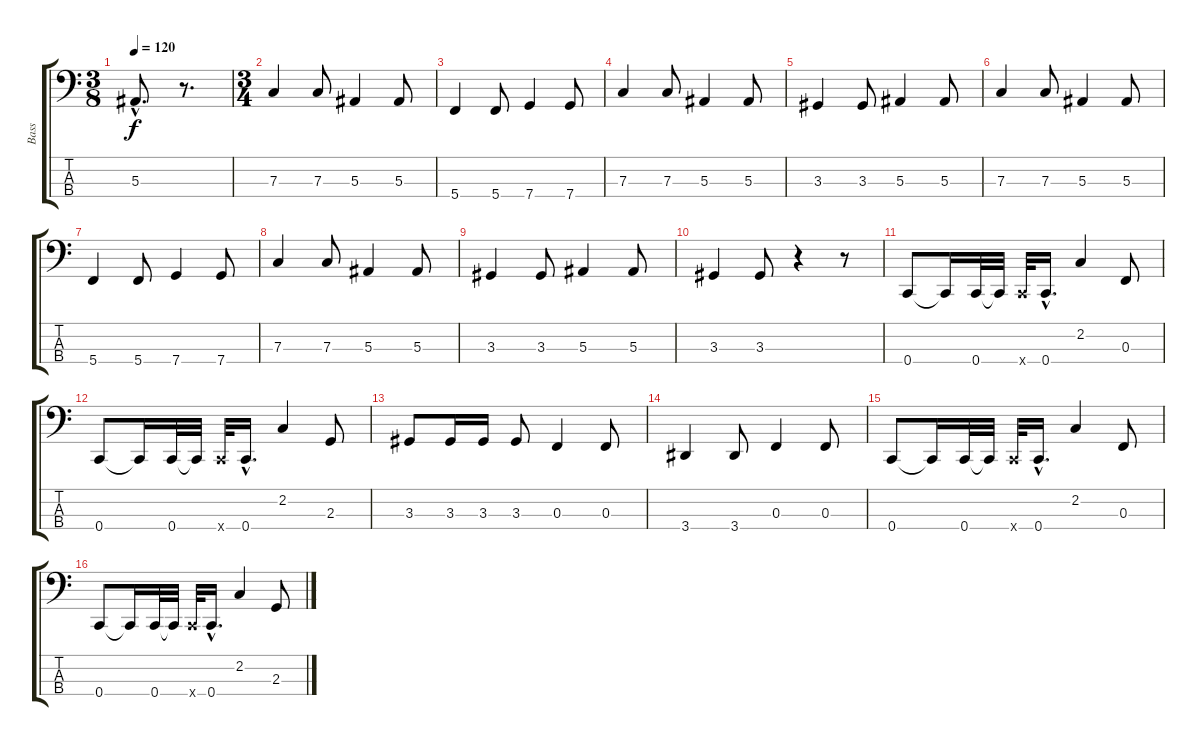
\track ("Bass" "Bass") {instrument electricbassfinger}
\staff {score tabs}
\tuning (Eb2 Bb1 F1 C1) {hide}
\ts (3 8)
\tempo 120
\clef f4
\ks c
5.3{hac}.8{d dy f instrument electricbassfinger} r.8{d} |
\ts (3 4)
7.3.4 7.3.8 5.3.4 5.3.8 |
5.4.4 5.4.8 7.4.4 7.4.8 |
7.3.4 7.3.8 5.3.4 5.3.8 |
3.3.4 3.3.8 5.3.4 5.3.8 |
7.3.4 7.3.8 5.3.4 5.3.8 |
5.4.4 5.4.8 7.4.4 7.4.8 |
7.3.4 7.3.8 5.3.4 5.3.8 |
3.3.4 3.3.8 5.3.4 5.3.8 |
3.3.4 3.3.8 r.4 r.8 |
0.4.8 0.4{t}.16 0.4.32 0.4{t}.32 0.4{x}.32 0.4{hac}.16{d} 2.2.4 0.3.8 |
0.4.8 0.4{t}.16 0.4.32 0.4{t}.32 0.4{x}.32 0.4{hac}.16{d} 2.2.4 2.3.8 |
3.3.8 3.3.16 3.3.16 3.3.8 0.3.4 0.3.8 |
3.4.4 3.4.8 0.3.4 0.3.8 |
0.4.8 0.4{t}.16 0.4.32 0.4{t}.32 0.4{x}.32 0.4{hac}.16{d} 2.2.4 0.3.8 |
0.4.8 0.4{t}.16 0.4.32 0.4{t}.32 0.4{x}.32 0.4{hac}.16{d} 2.2.4 2.3.8
